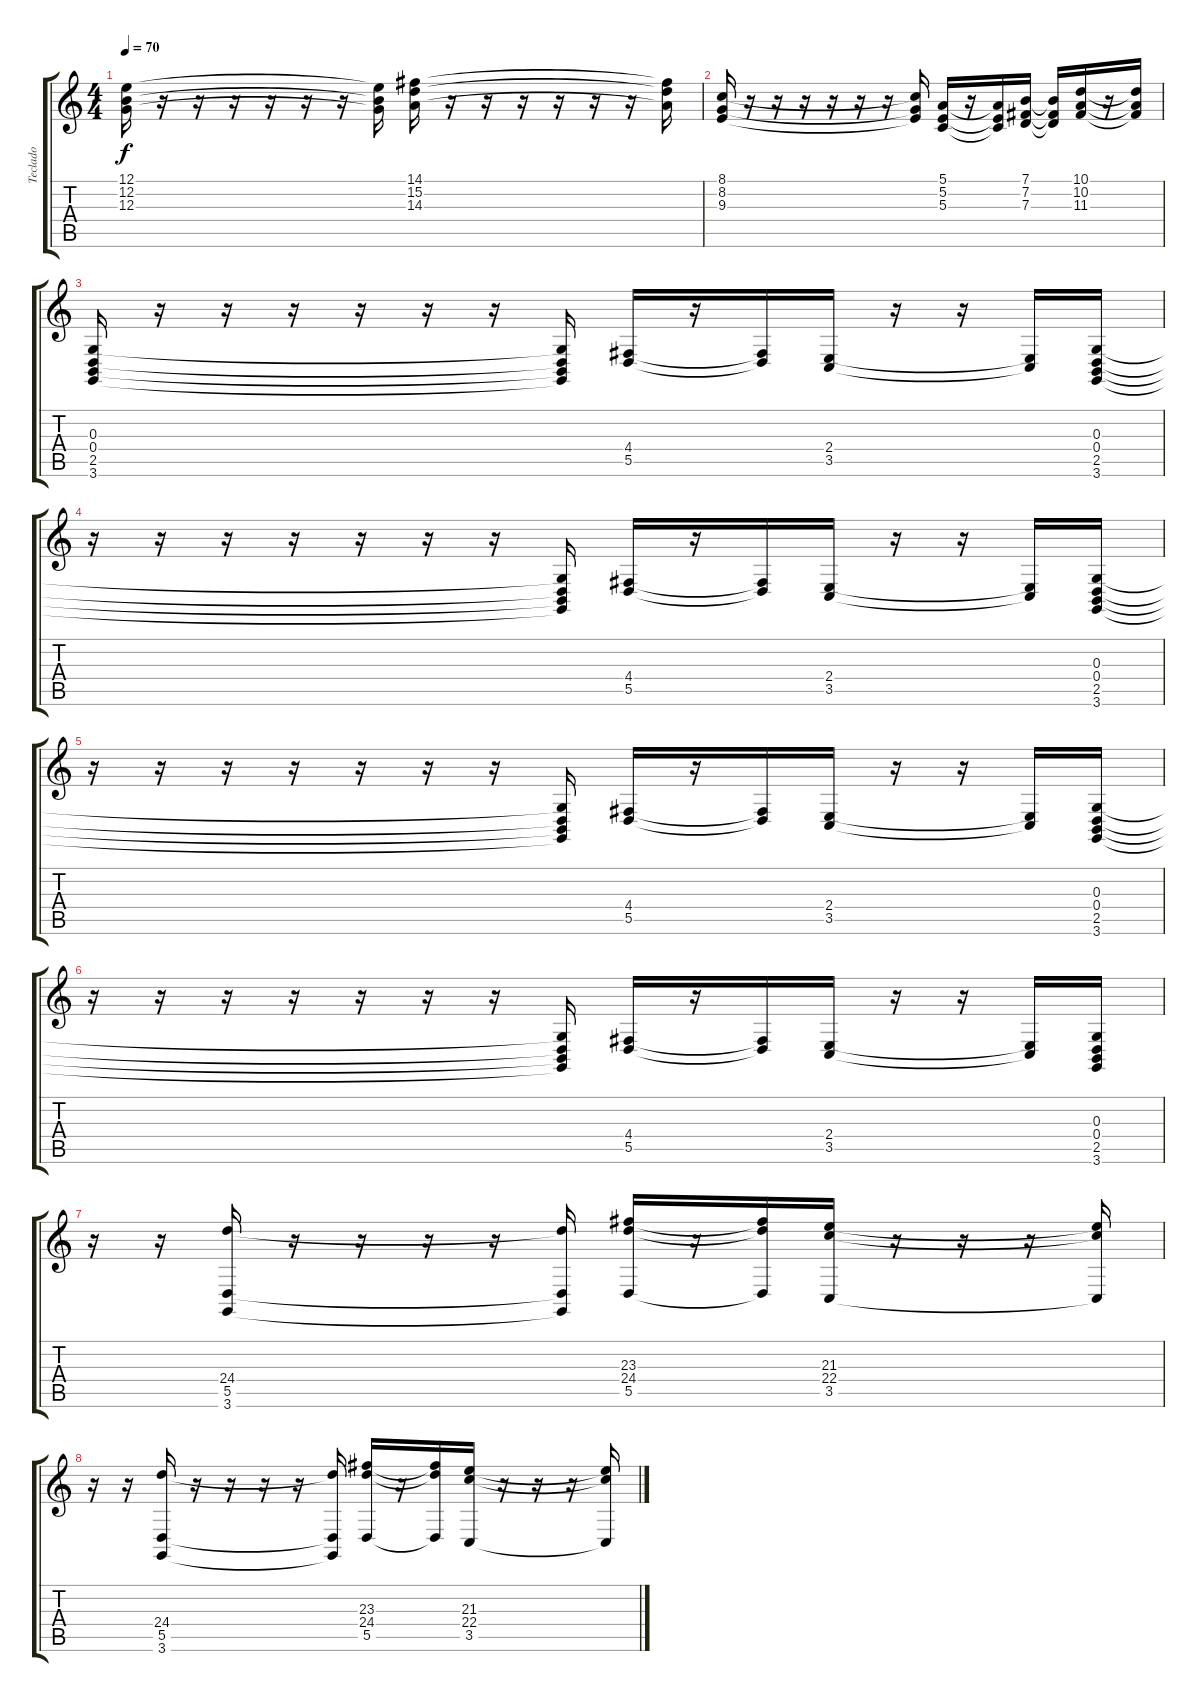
\track ("Teclado" "Teclado") {instrument stringensemble1}
\staff {score tabs}
\tuning (E4 B3 G3 D3 A2 E2) {hide}
\ts (4 4)
\tempo 70
\clef g2
\ks c
(12.1 12.2 12.3).16{dy f volume 6} r.16 r.16 r.16 r.16 r.16 r.16 (12.1{t} 12.2{t} 12.3{t}).16 (14.1 15.2 14.3).16 r.16 r.16 r.16 r.16 r.16 r.16 (14.1{t} 15.2{t} 14.3{t}).16 |
(8.1 8.2 9.3).16 r.16 r.16 r.16 r.16 r.16 r.16 (8.1{t} 8.2{t} 9.3{t}).16 (5.1 5.2 5.3).16 r.16 (5.1{t} 5.2{t} 5.3{t}).16 (7.1 7.2 7.3).16 (7.1{t} 7.2{t} 7.3{t}).16 (10.1 10.2 11.3).16 r.16 (10.1{t} 10.2{t} 11.3{t}).16 |
(0.3 0.4 2.5 3.6).16 r.16 r.16 r.16 r.16 r.16 r.16 (0.3{t} 0.4{t} 2.5{t} 3.6{t}).16 (4.4 5.5).16 r.16 (4.4{t} 5.5{t}).16 (2.4 3.5).16 r.16 r.16 (2.4{t} 3.5{t}).16 (0.3 0.4 2.5 3.6).16 |
r.16 r.16 r.16 r.16 r.16 r.16 r.16 (0.3{t} 0.4{t} 2.5{t} 3.6{t}).16 (4.4 5.5).16 r.16 (4.4{t} 5.5{t}).16 (2.4 3.5).16 r.16 r.16 (2.4{t} 3.5{t}).16 (0.3 0.4 2.5 3.6).16 |
r.16 r.16 r.16 r.16 r.16 r.16 r.16 (0.3{t} 0.4{t} 2.5{t} 3.6{t}).16 (4.4 5.5).16 r.16 (4.4{t} 5.5{t}).16 (2.4 3.5).16 r.16 r.16 (2.4{t} 3.5{t}).16 (0.3 0.4 2.5 3.6).16 |
r.16 r.16 r.16 r.16 r.16 r.16 r.16 (0.3{t} 0.4{t} 2.5{t} 3.6{t}).16 (4.4 5.5).16 r.16 (4.4{t} 5.5{t}).16 (2.4 3.5).16 r.16 r.16 (2.4{t} 3.5{t}).16 (0.3 0.4 2.5 3.6).16 |
r.16 r.16 (24.4 5.5 3.6).16 r.16 r.16 r.16 r.16 (24.4{t} 5.5{t} 3.6{t}).16 (23.3 24.4 5.5).16 r.16 (23.3{t} 24.4{t} 5.5{t}).16 (21.3 22.4 3.5).16 r.16 r.16 r.16 (21.3{t} 22.4{t} 3.5{t}).16 |
r.16 r.16 (24.4 5.5 3.6).16 r.16 r.16 r.16 r.16 (24.4{t} 5.5{t} 3.6{t}).16 (23.3 24.4 5.5).16 r.16 (23.3{t} 24.4{t} 5.5{t}).16 (21.3 22.4 3.5).16 r.16 r.16 r.16 (21.3{t} 22.4{t} 3.5{t}).16
